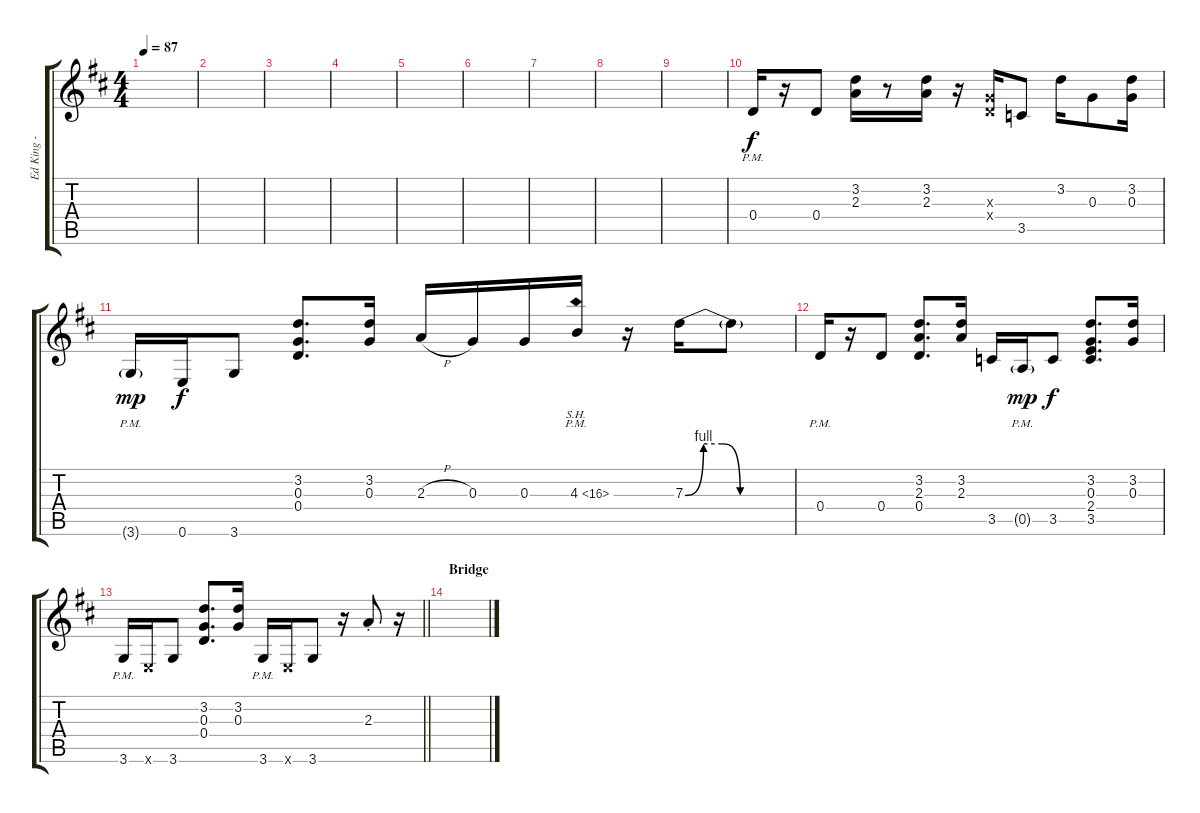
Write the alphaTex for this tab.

\track ("Ed King - Electric Fills" "Ed King - ") {instrument overdrivenguitar}
\staff {score tabs}
\tuning (E4 B3 G3 D3 A2 E2) {hide}
\ts (4 4)
\tempo 87
\clef g2
\ks d
|
|
|
|
|
|
|
|
|
0.4{pm}.16 r.16 0.4.8 (3.2 2.3).16 r.8 (3.2 2.3).16 r.16 (0.3{x} 0.4{x}).16 3.5.8 3.2.16 0.3.8 (3.2 0.3).16 |
3.6{g pm}.16{dy mp} 0.6.16{dy f} 3.6.8 (3.2 0.3 0.4).8{d} (3.2 0.3).16 2.3{h}.16 0.3.16 0.3.16 4.3{sh 12 pm}.16 r.16 7.3{be (custom 0 0 10 4 20 4 30 0 60 0)}.16 7.3{t}.8 |
0.4{pm}.16 r.16 0.4.8 (3.2 2.3 0.4).8{d} (3.2 2.3).16 3.5.16 0.5{g pm}.16{dy mp} 3.5.8{dy f} (3.2 0.3 2.4 3.5).8{d} (3.2 0.3).16 |
\barLineRight lightlight
3.6{pm}.16 0.6{x}.16 3.6.8 (3.2 0.3 0.4).8{d} (3.2 0.3).16 3.6{pm}.16 0.6{x}.16 3.6.8 r.16 2.3{st}.8 r.16 |
\section ("" "Bridge")
